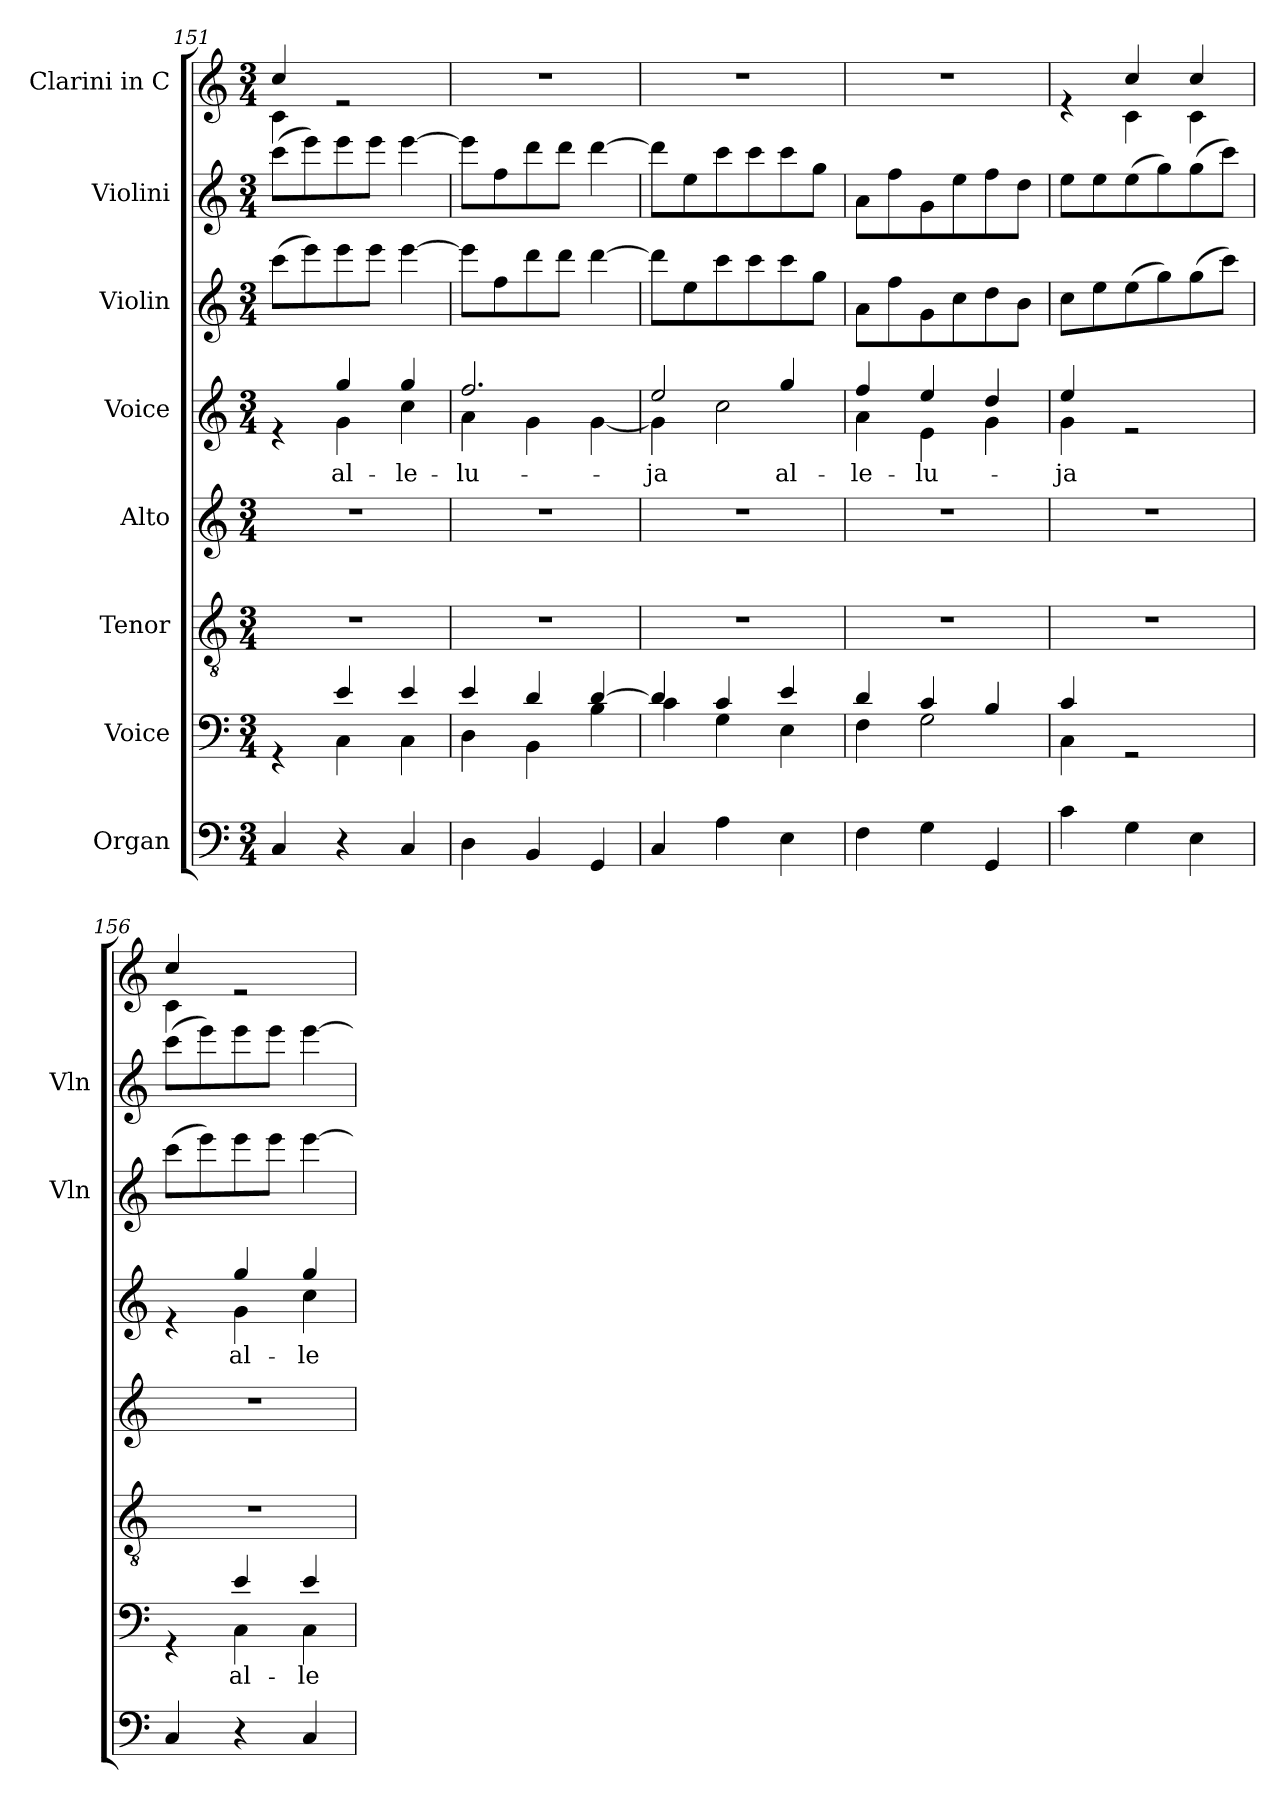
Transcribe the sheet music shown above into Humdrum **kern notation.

**kern	**kern	**text	**kern	**kern	**kern	**text	**kern	**kern	**kern
*part8	*part7	*part7	*part6	*part5	*part4	*part4	*part3	*part2	*part1
*staff8	*staff7	*staff7	*staff6	*staff5	*staff4	*staff4	*staff3	*staff2	*staff1
*I"Organ	*I"Voice	*	*I"Tenor	*I"Alto	*I"Voice	*	*I"Violin	*I"Violini	*I"Clarini in C
*	*	*	*	*	*	*	*I'Vln	*I'Vln	*
*clefF4	*clefF4	*	*clefGv2	*clefG2	*clefG2	*	*clefG2	*clefG2	*clefG2
*k[]	*k[]	*	*k[]	*k[]	*k[]	*	*k[]	*k[]	*k[]
*M3/4	*M3/4	*	*M3/4	*M3/4	*M3/4	*	*M3/4	*M3/4	*M3/4
=151	=151	=151	=151	=151	=151	=151	=151	=151	=151
*	*^	*	*	*	*^	*	*	*	*^
4C/	4rGG	4ryy	.	2.r	2.r	4re	4ryy	.	(8ccc\L	(8ccc\L	4cc/	4c\
.	.	.	.	.	.	.	.	.	8eee\)	8eee\)	.	.
!	!	!	!	!	!	!	!	!LO:LY:b	!	!	!	!
4r	4e/	4C\	.	.	.	4gg/	4g\	al-	8eee\	8eee\	2re	2ryy
.	.	.	.	.	.	.	.	.	8eee\J	8eee\J	.	.
!	!	!	!	!	!	!	!	!LO:LY:b	!	!	!	!
4C/	4e/	4C\	.	.	.	4gg/	4cc\	-le-	[4eee\	[4eee\	.	.
*	*	*	*	*	*	*	*	*	*	*	*v	*v
=152	=152	=152	=152	=152	=152	=152	=152	=152	=152	=152	=152
!	!	!	!	!	!	!	!	!LO:LY:b	!	!	!
4D\	4e/	4D\	.	2.r	2.r	2.ff/	4a\	-lu-	8eee\L]	8eee\L]	2.r
.	.	.	.	.	.	.	.	.	8ff\	8ff\	.
4BB/	4d/	4BB\	.	.	.	.	4g\	.	8ddd\	8ddd\	.
.	.	.	.	.	.	.	.	.	8ddd\J	8ddd\J	.
4GG/	[4d/	4B\	.	.	.	.	[4g\	.	[4ddd\	[4ddd\	.
=153	=153	=153	=153	=153	=153	=153	=153	=153	=153	=153	=153
!	!	!	!	!	!	!	!	!LO:LY:b	!	!	!
4C/	4d/]	4c\	.	2.r	2.r	2ee/	4g\]	-ja	8ddd\L]	8ddd\L]	2.r
.	.	.	.	.	.	.	.	.	8ee\	8ee\	.
4A\	4c/	4G\	.	.	.	.	2cc\	.	8ccc\	8ccc\	.
.	.	.	.	.	.	.	.	.	8ccc\	8ccc\	.
!	!	!	!	!	!	!	!	!LO:LY:b	!	!	!
4E\	4e/	4E\	.	.	.	4gg/	.	al-	8ccc\	8ccc\	.
.	.	.	.	.	.	.	.	.	8gg\J	8gg\J	.
!!LO:PB:g=z
=154	=154	=154	=154	=154	=154	=154	=154	=154	=154	=154	=154
!	!	!	!	!	!	!	!	!LO:LY:b	!	!	!
4F\	4d/	4F\	.	2.r	2.r	4ff/	4a\	-le-	8a\L	8a\L	2.r
.	.	.	.	.	.	.	.	.	8ff\	8ff\	.
!	!	!	!	!	!	!	!	!LO:LY:b	!	!	!
4G\	4c/	2G\	.	.	.	4ee/	4e\	-lu-	8g\	8g\	.
.	.	.	.	.	.	.	.	.	8cc\	8ee\	.
4GG/	4B/	.	.	.	.	4dd/	4g\	.	8dd\	8ff\	.
.	.	.	.	.	.	.	.	.	8b\J	8dd\J	.
=155	=155	=155	=155	=155	=155	=155	=155	=155	=155	=155	=155
!	!	!	!	!	!	!	!	!LO:LY:b	!	!	!
*	*	*	*	*	*	*	*	*	*	*	*^
4c\	4c/	4C\	.	2.r	2.r	4ee/	4g\	-ja	8cc\L	8ee\L	4re	4ryy
.	.	.	.	.	.	.	.	.	8ee\	8ee\	.	.
4G\	2rGG	2ryy	.	.	.	2re	2ryy	.	(8ee\	(8ee\	4cc/	4c\
.	.	.	.	.	.	.	.	.	8gg\)	8gg\)	.	.
4E\	.	.	.	.	.	.	.	.	(8gg\	(8gg\	4cc/	4c\
.	.	.	.	.	.	.	.	.	8ccc\J)	8ccc\J)	.	.
=156	=156	=156	=156	=156	=156	=156	=156	=156	=156	=156	=156	=156
4C/	4rGG	4ryy	.	2.r	2.r	4re	4ryy	.	(8ccc\L	(8ccc\L	4cc/	4c\
.	.	.	.	.	.	.	.	.	8eee\)	8eee\)	.	.
!	!	!	!LO:LY:b	!	!	!	!	!LO:LY:b	!	!	!	!
!	!	!	!	!	!	!	!	!LO:LY:b	!	!	!	!
4r	4e/	4C\	al-	.	.	4gg/	4g\	al-	8eee\	8eee\	2re	2ryy
.	.	.	.	.	.	.	.	.	8eee\J	8eee\J	.	.
!	!	!	!LO:LY:b	!	!	!	!	!LO:LY:b	!	!	!	!
!	!	!	!	!	!	!	!	!LO:LY:b	!	!	!	!
4C/	4e/	4C\	-le-	.	.	4gg/	4cc\	-le-	[4eee\	[4eee\	.	.
*	*v	*v	*	*	*	*v	*v	*	*	*	*v	*v
=	=	=	=	=	=	=	=	=	=
*-	*-	*-	*-	*-	*-	*-	*-	*-	*-
